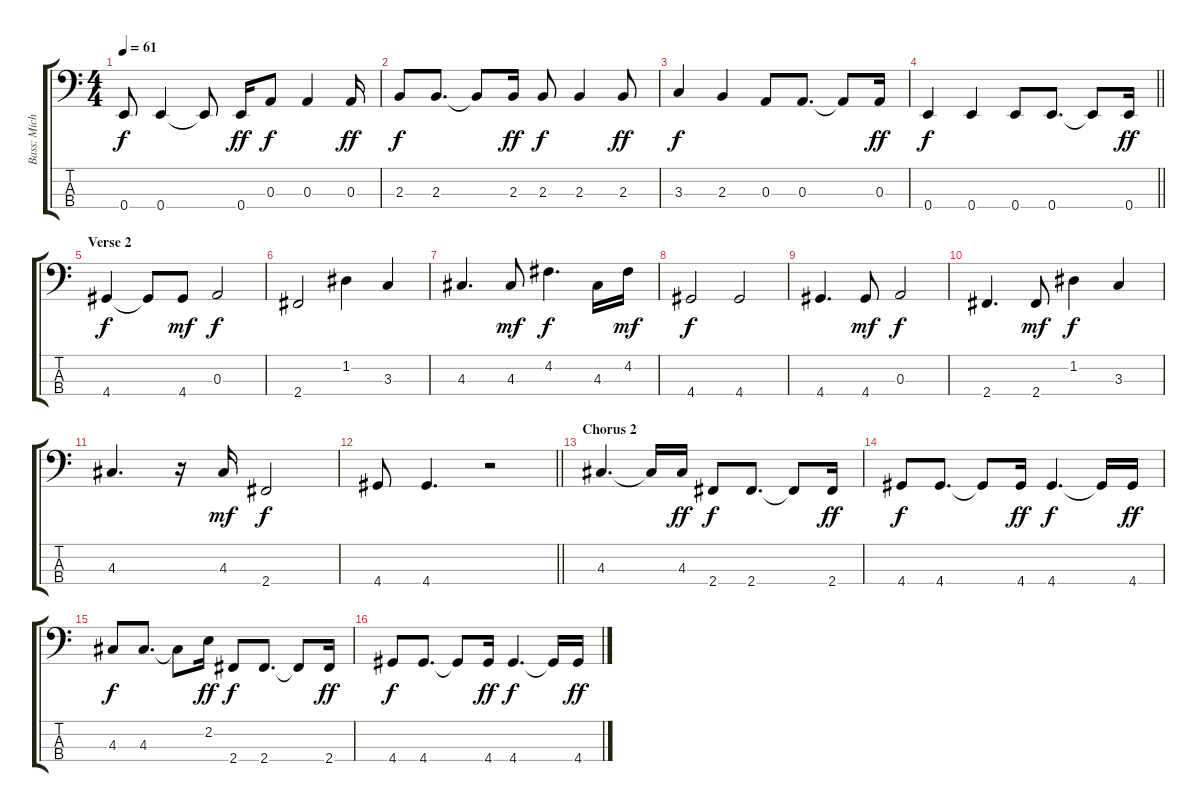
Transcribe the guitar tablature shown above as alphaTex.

\track ("Bass: Michael Smiths" "Bass: Mich") {instrument fretlessbass}
\staff {score tabs}
\tuning (G2 D2 A1 E1) {hide}
\ts (4 4)
\tempo 61
\clef f4
\ks c
0.4.8{dy f} 0.4.4 0.4{t}.8 0.4.16{dy ff} 0.3.8{dy f} 0.3.4 0.3.16{dy ff} |
2.3.8{dy f} 2.3.8{d} 2.3{t}.8 2.3.16{dy ff} 2.3.8{dy f} 2.3.4 2.3.8{dy ff} |
3.3.4{dy f} 2.3.4 0.3.8 0.3.8{d} 0.3{t}.8 0.3.16{dy ff} |
\barLineRight lightlight
0.4.4{dy f} 0.4.4 0.4.8 0.4.8{d} 0.4{t}.8 0.4.16{dy ff} |
\section ("" "Verse 2")
4.4.4{dy f} 4.4{t}.8 4.4.8{dy mf} 0.3.2{dy f} |
2.4.2 1.2.4 3.3.4 |
4.3.4{d} 4.3.8{dy mf} 4.2.4{d dy f} 4.3.16 4.2.16{dy mf} |
4.4.2{dy f} 4.4.2 |
4.4.4{d} 4.4.8{dy mf} 0.3.2{dy f} |
2.4.4{d} 2.4.8{dy mf} 1.2.4{dy f} 3.3.4 |
4.3.4{d} r.16 4.3.16{dy mf} 2.4.2{dy f} |
\barLineRight lightlight
4.4.8 4.4.4{d} r.2 |
\section ("" "Chorus 2")
4.3.4{d} 4.3{t}.16 4.3.16{dy ff} 2.4.8{dy f} 2.4.8{d} 2.4{t}.8 2.4.16{dy ff} |
4.4.8{dy f} 4.4.8{d} 4.4{t}.8 4.4.16{dy ff} 4.4.4{d dy f} 4.4{t}.16 4.4.16{dy ff} |
4.3.8{dy f} 4.3.8{d} 4.3{t}.8 2.2.16{dy ff} 2.4.8{dy f} 2.4.8{d} 2.4{t}.8 2.4.16{dy ff} |
4.4.8{dy f} 4.4.8{d} 4.4{t}.8 4.4.16{dy ff} 4.4.4{d dy f} 4.4{t}.16 4.4.16{dy ff}
